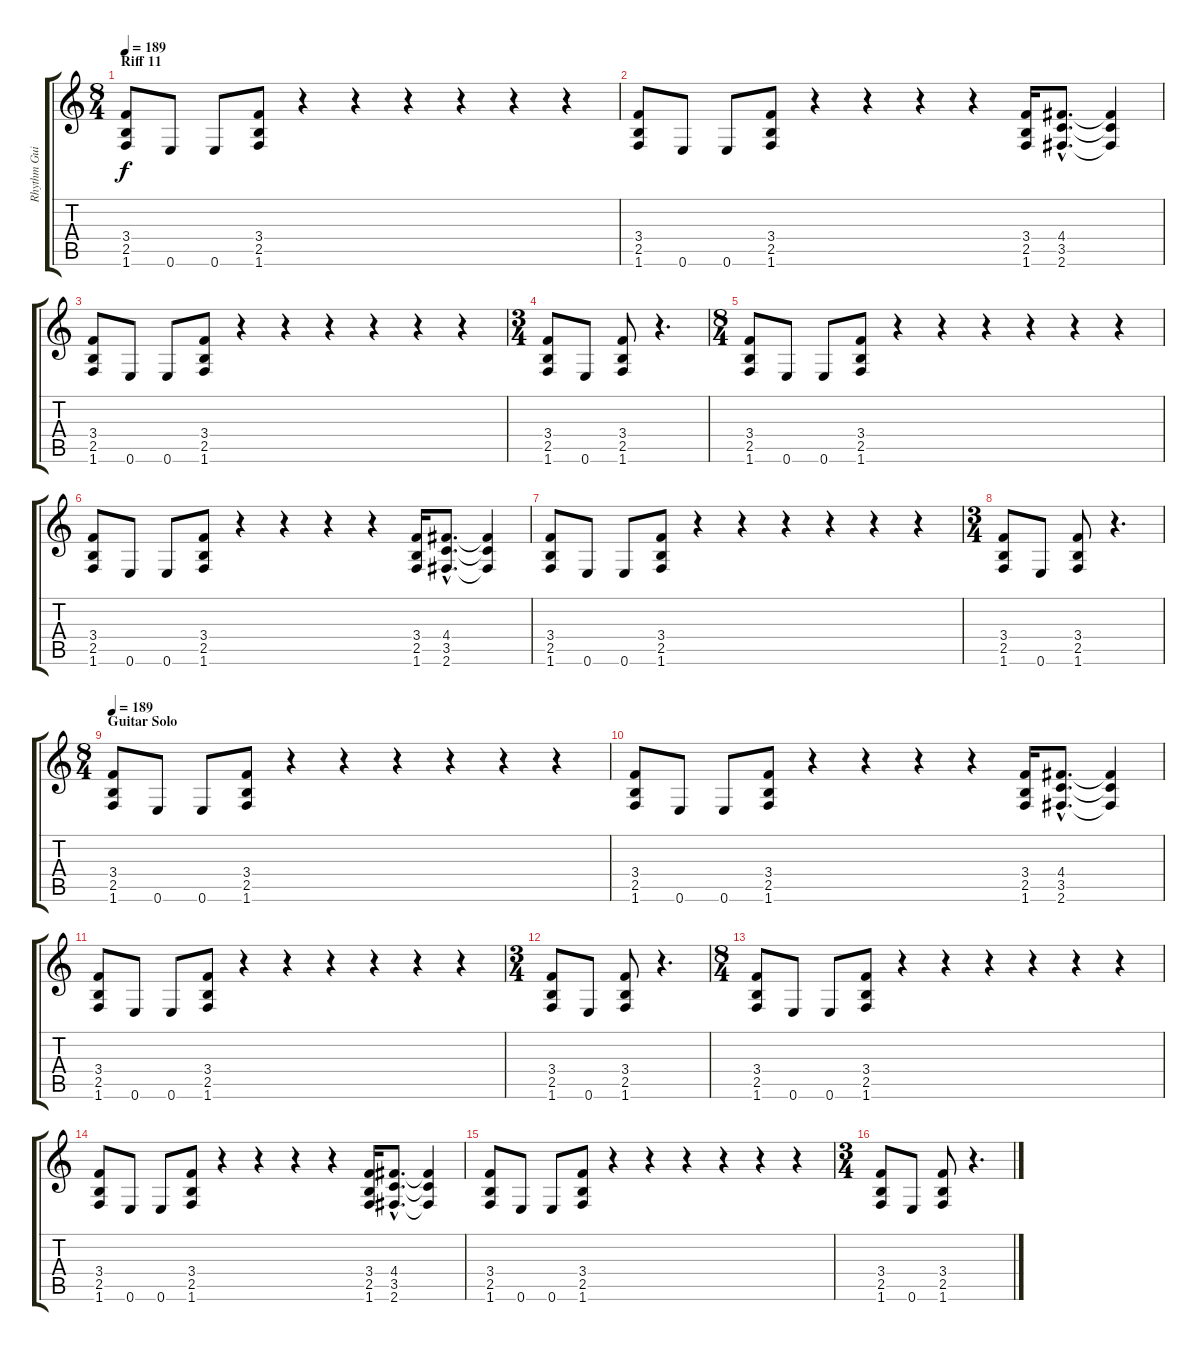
\track ("Rhythm Guitar 2" "Rhythm Gui") {instrument distortionguitar}
\staff {score tabs}
\tuning (E4 B3 G3 D3 A2 E2) {hide}
\ts (8 4)
\section ("" "Riff 11")
\tempo 189
\clef g2
\ks c
(3.4 2.5 1.6).8{dy f} 0.6.8 0.6.8 (3.4 2.5 1.6).8 r.4 r.4 r.4 r.4 r.4 r.4 |
(3.4 2.5 1.6).8 0.6.8 0.6.8 (3.4 2.5 1.6).8 r.4 r.4 r.4 r.4 (3.4 2.5 1.6).16 (4.4{hac} 3.5{hac} 2.6{hac}).8{d} (4.4{t} 3.5{t} 2.6{t}).4 |
(3.4 2.5 1.6).8 0.6.8 0.6.8 (3.4 2.5 1.6).8 r.4 r.4 r.4 r.4 r.4 r.4 |
\ts (3 4)
(3.4 2.5 1.6).8 0.6.8 (3.4 2.5 1.6).8 r.4{d} |
\ts (8 4)
(3.4 2.5 1.6).8 0.6.8 0.6.8 (3.4 2.5 1.6).8 r.4 r.4 r.4 r.4 r.4 r.4 |
(3.4 2.5 1.6).8 0.6.8 0.6.8 (3.4 2.5 1.6).8 r.4 r.4 r.4 r.4 (3.4 2.5 1.6).16 (4.4{hac} 3.5{hac} 2.6{hac}).8{d} (4.4{t} 3.5{t} 2.6{t}).4 |
(3.4 2.5 1.6).8 0.6.8 0.6.8 (3.4 2.5 1.6).8 r.4 r.4 r.4 r.4 r.4 r.4 |
\ts (3 4)
(3.4 2.5 1.6).8 0.6.8 (3.4 2.5 1.6).8 r.4{d} |
\ts (8 4)
\section ("" "Guitar Solo")
\tempo 189
(3.4 2.5 1.6).8 0.6.8 0.6.8 (3.4 2.5 1.6).8 r.4 r.4 r.4 r.4 r.4 r.4 |
(3.4 2.5 1.6).8 0.6.8 0.6.8 (3.4 2.5 1.6).8 r.4 r.4 r.4 r.4 (3.4 2.5 1.6).16 (4.4{hac} 3.5{hac} 2.6{hac}).8{d} (4.4{t} 3.5{t} 2.6{t}).4 |
(3.4 2.5 1.6).8 0.6.8 0.6.8 (3.4 2.5 1.6).8 r.4 r.4 r.4 r.4 r.4 r.4 |
\ts (3 4)
(3.4 2.5 1.6).8 0.6.8 (3.4 2.5 1.6).8 r.4{d} |
\ts (8 4)
(3.4 2.5 1.6).8 0.6.8 0.6.8 (3.4 2.5 1.6).8 r.4 r.4 r.4 r.4 r.4 r.4 |
(3.4 2.5 1.6).8 0.6.8 0.6.8 (3.4 2.5 1.6).8 r.4 r.4 r.4 r.4 (3.4 2.5 1.6).16 (4.4{hac} 3.5{hac} 2.6{hac}).8{d} (4.4{t} 3.5{t} 2.6{t}).4 |
(3.4 2.5 1.6).8 0.6.8 0.6.8 (3.4 2.5 1.6).8 r.4 r.4 r.4 r.4 r.4 r.4 |
\ts (3 4)
(3.4 2.5 1.6).8 0.6.8 (3.4 2.5 1.6).8 r.4{d}
